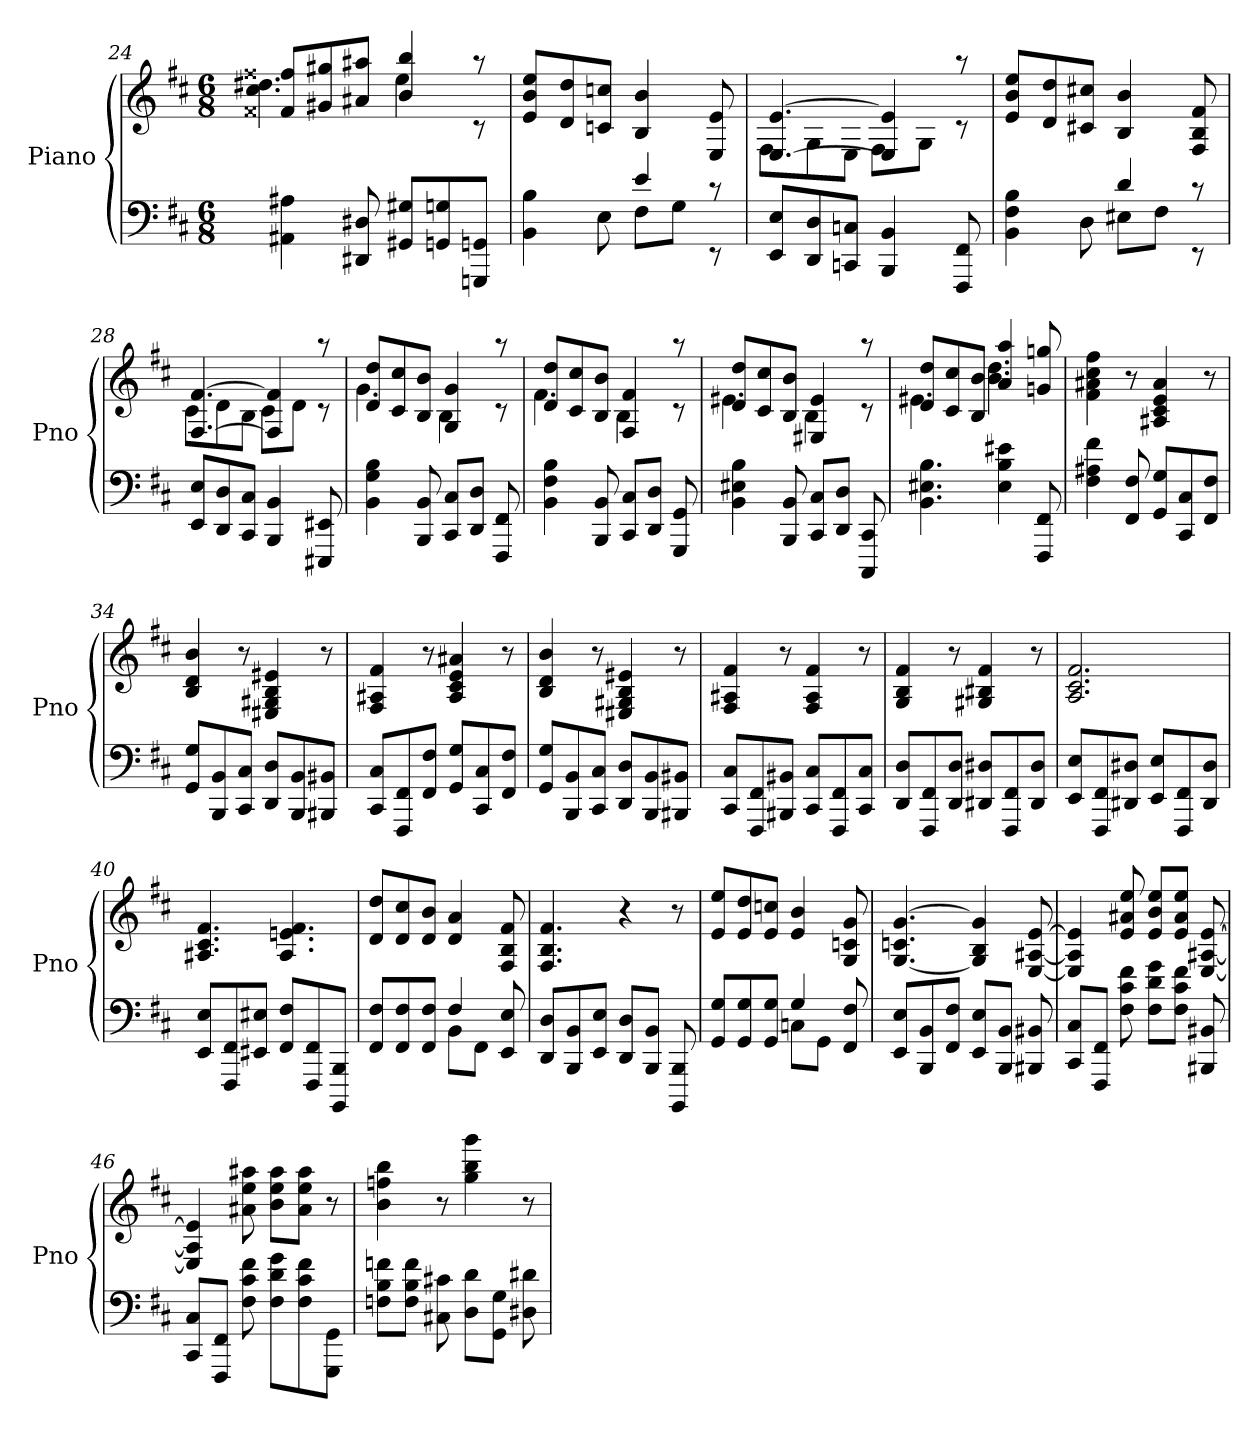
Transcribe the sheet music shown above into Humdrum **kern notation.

**kern	**kern
*part1	*part1
*staff2	*staff1
*I"Piano	*
*I'Pno	*
*clefF4	*clefG2
*k[f#c#]	*k[f#c#]
*b:	*b:
*M6/8	*M6/8
=24	=24
*	*^
4AA#X 4A#X	8f##X 8ff##XL	4.cc# 4.dd#X
.	8g#X 8gg#X	.
8DD#X 8D#X	8a#X 8aa#XJ	.
8GG#X 8G#XL	4b 4bb	4ee
8GGn 8Gn	.	.
8GGGn 8GGnJ	8raa	8rc
*	*v	*v
=25	=25
*^	*
4.ryy	4BB 4B	8e 8b 8eeL
.	.	8d 8dd
.	8E	8cn 8ccnJ
4e	8F#L	4B 4b
.	8GJ	.
8rc	8rEE	8E 8e
*v	*v	*
=26	=26
*	*^
8EE 8EL	[4.E [4.e	8F#L
8DD 8D	.	8G
8CCn 8CnJ	.	8EJ
4BBB 4BB	4E] 4e]	8F#L
.	.	8GJ
8FFF# 8FF#	8raa	8rc
*	*v	*v
=27	=27
*^	*
4.ryy	4BB 4F# 4B	8e 8b 8eeL
.	.	8d 8dd
.	8D	8c#X 8cc#XJ
4d	8E#XL	4B 4b
.	8F#J	.
8rc	8rEE	8F# 8B 8f#
*v	*v	*
=28	=28
*	*^
8EE 8EL	[4.F# [4.f#	8c#L
8DD 8D	.	8d
8CC# 8C#J	.	8BJ
4BBB 4BB	4F#] 4f#]	8c#L
.	.	8dJ
8EEE#X 8EE#X	8raa	8rc
=29	=29	=29
4BB 4G 4B	8d 8ddL	4.g
.	8c# 8cc#	.
8BBB 8BB	8B 8bJ	.
8CC# 8C#L	4G 4g	4B
8DD 8DJ	.	.
8FFF# 8FF#	8raa	8rc
=30	=30	=30
4BB 4F# 4B	8d 8ddL	4.f#
.	8c# 8cc#	.
8BBB 8BB	8B 8bJ	.
8CC# 8C#L	4F# 4f#	4B
8DD 8DJ	.	.
8GGG 8GG	8raa	8rc
=31	=31	=31
4BB 4E#X 4B	8d 8ddL	4.e#X
.	8c# 8cc#	.
8BBB 8BB	8B 8bJ	.
8CC# 8C#L	4E#X 4e#	4B
8DD 8DJ	.	.
8CCC# 8CC#	8raa	8rc
=32	=32	=32
4.BB 4.E#X 4.B	8d 8ddL	4.e#X
.	8c# 8cc#	.
.	8B 8bJ	.
4E# 4B 4e#X	4a 4aa	4.b 4.dd
8FFF# 8FF#	8gn 8ggn	.
*	*v	*v
=33	=33
4F# 4A#X 4f#	4f# 4a#X 4cc# 4ff#
8FF# 8F#	8r
8GG 8GL	4A#X 4c# 4e 4a#
8CC# 8C#	.
8FF# 8F#J	8r
=34	=34
8GG 8GL	4B 4d 4b
8BBB 8BB	.
8CC# 8C#J	8r
8DD 8DL	4E#X 4G#X 4B 4e#X
8BBB 8BB	.
8BBB#X 8BB#XJ	8r
=35	=35
8CC# 8C#L	4F# 4A#X 4f#
8FFF# 8FF#	.
8FF# 8F#J	8r
8GG 8GL	4A# 4c# 4e 4a#X
8CC# 8C#	.
8FF# 8F#J	8r
=36	=36
8GG 8GL	4B 4d 4b
8BBB 8BB	.
8CC# 8C#J	8r
8DD 8DL	4E#X 4G#X 4B 4e#X
8BBB 8BB	.
8BBB#X 8BB#XJ	8r
=37	=37
8CC# 8C#L	4F# 4A#X 4f#
8FFF# 8FF#	.
8BBB#X 8BB#XJ	8r
8CC# 8C#L	4F# 4A# 4f#
8FFF# 8FF#	.
8CC# 8C#J	8r
=38	=38
8DD 8DL	4G 4B 4f#
8FFF# 8FF#	.
8DD 8DJ	8r
8DD#X 8D#XL	4G#X 4B#X 4f#
8FFF# 8FF#	.
8DD# 8D#J	8r
=39	=39
8EE 8EL	2.A 2.c# 2.f#
8FFF# 8FF#	.
8DD#X 8D#XJ	.
8EE 8EL	.
8FFF# 8FF#	.
8DD# 8D#J	.
=40	=40
8EE 8EL	4.A#X 4.c# 4.f#
8FFF# 8FF#	.
8EE#X 8E#XJ	.
8FF# 8F#L	4.A# 4.en 4.f#
8FFF# 8FF#	.
8BBBB 8BBBJ	.
=41	=41
*^	*
8FF# 8F#L	4.ryy	8d 8ddL
8FF# 8F#	.	8d 8cc#
8FF# 8F#J	.	8d 8bJ
4F#	8BBL	4d 4a
.	8FF#J	.
8EE 8E	8ryy	8F# 8B 8f#
*v	*v	*
=42	=42
8DD 8DL	4.F# 4.B 4.f#
8BBB 8BB	.
8EE 8EJ	.
8DD 8DL	4r
8BBB 8BBJ	.
8BBBB 8BBB	8r
=43	=43
*^	*
8GG 8GL	4.ryy	8e 8eeL
8GG 8G	.	8e 8dd
8GG 8GJ	.	8e 8ccnJ
4G	8CnL	4e 4b
.	8GGJ	.
8FF# 8F#	8ryy	8G 8cn 8g
*v	*v	*
=44	=44
8EE 8EL	[4.G 4.cn [4.g
8BBB 8BB	.
8FF# 8F#J	.
8EE 8EL	4G] 4B 4g]
8BBB 8BBJ	.
8BBB#X 8BB#X	[8E [8A#X [8e
=45	=45
8CC# 8C#L	4E] 4A#] 4e]
8FFF# 8FF#J	.
8F# 8c# 8f#	8e 8a#X 8ee
8F# 8d 8gL	8e 8b 8eeL
8F# 8c# 8f#J	8e 8a# 8eeJ
8BBB#X 8BB#X	[8E [8A#X [8e
=46	=46
8CC# 8C#L	4E] 4A#] 4e]
8FFF# 8FF#J	.
8F# 8c# 8f#	8a#X 8ee 8aa#X
8F# 8d 8gL	8b 8ee 8aa#L
8F# 8c# 8f#	8a# 8ee 8aa#J
8GGG 8GGJ	8r
=47	=47
8Fn 8B 8fnL	4b 4ffn 4bb
8F 8B 8fJ	.
8C#X 8c#X	8r
8D 8dL	4gg 4bb 4ggg
8GG 8GJ	.
8D#X 8d#X	8r
=	=
*-	*-
